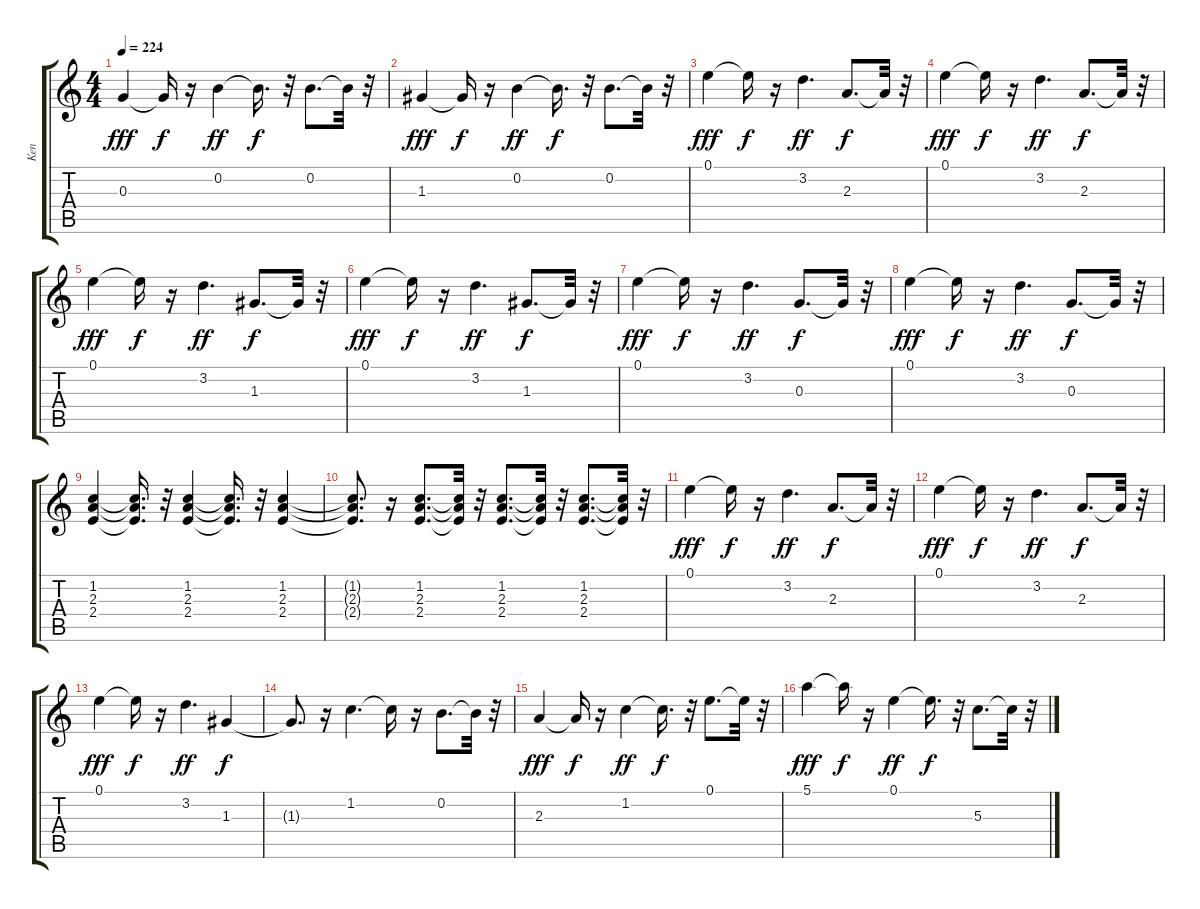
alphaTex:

\track ("Ken" "Ken") {instrument electricguitarjazz}
\staff {score tabs}
\tuning (E4 B3 G3 D3 A2 E2) {hide}
\ts (4 4)
\tempo 224
\clef g2
\ks c
0.3.4{dy fff} 0.3{t}.16{dy f} r.16 0.2.4{dy ff} 0.2{t}.16{d dy f} r.32 0.2.8{d} 0.2{t}.32 r.32 |
1.3.4{dy fff} 1.3{t}.16{dy f} r.16 0.2.4{dy ff} 0.2{t}.16{d dy f} r.32 0.2.8{d} 0.2{t}.32 r.32 |
0.1.4{dy fff} 0.1{t}.16{dy f} r.16 3.2.4{d dy ff} 2.3.8{d dy f} 2.3{t}.32 r.32 |
0.1.4{dy fff} 0.1{t}.16{dy f} r.16 3.2.4{d dy ff} 2.3.8{d dy f} 2.3{t}.32 r.32 |
0.1.4{dy fff} 0.1{t}.16{dy f} r.16 3.2.4{d dy ff} 1.3.8{d dy f} 1.3{t}.32 r.32 |
0.1.4{dy fff} 0.1{t}.16{dy f} r.16 3.2.4{d dy ff} 1.3.8{d dy f} 1.3{t}.32 r.32 |
0.1.4{dy fff} 0.1{t}.16{dy f} r.16 3.2.4{d dy ff} 0.3.8{d dy f} 0.3{t}.32 r.32 |
0.1.4{dy fff} 0.1{t}.16{dy f} r.16 3.2.4{d dy ff} 0.3.8{d dy f} 0.3{t}.32 r.32 |
(1.2 2.3 2.4).4 (1.2{t} 2.3{t} 2.4{t}).16{d} r.32 (1.2 2.3 2.4).4 (1.2{t} 2.3{t} 2.4{t}).16{d} r.32 (1.2 2.3 2.4).4 |
(1.2{t} 2.3{t} 2.4{t}).8{d} r.16 (1.2 2.3 2.4).8{d} (1.2{t} 2.3{t} 2.4{t}).32 r.32 (1.2 2.3 2.4).8{d} (1.2{t} 2.3{t} 2.4{t}).32 r.32 (1.2 2.3 2.4).8{d} (1.2{t} 2.3{t} 2.4{t}).32 r.32 |
0.1.4{dy fff} 0.1{t}.16{dy f} r.16 3.2.4{d dy ff} 2.3.8{d dy f} 2.3{t}.32 r.32 |
0.1.4{dy fff} 0.1{t}.16{dy f} r.16 3.2.4{d dy ff} 2.3.8{d dy f} 2.3{t}.32 r.32 |
0.1.4{dy fff} 0.1{t}.16{dy f} r.16 3.2.4{d dy ff} 1.3.4{dy f} |
1.3{t}.8{d} r.16 1.2.4{d} 1.2{t}.16 r.16 0.2.8{d} 0.2{t}.32 r.32 |
2.3.4{dy fff} 2.3{t}.16{dy f} r.16 1.2.4{dy ff} 1.2{t}.16{d dy f} r.32 0.1.8{d} 0.1{t}.32 r.32 |
5.1.4{dy fff} 5.1{t}.16{dy f} r.16 0.1.4{dy ff} 0.1{t}.16{d dy f} r.32 5.3.8{d} 5.3{t}.32 r.32
